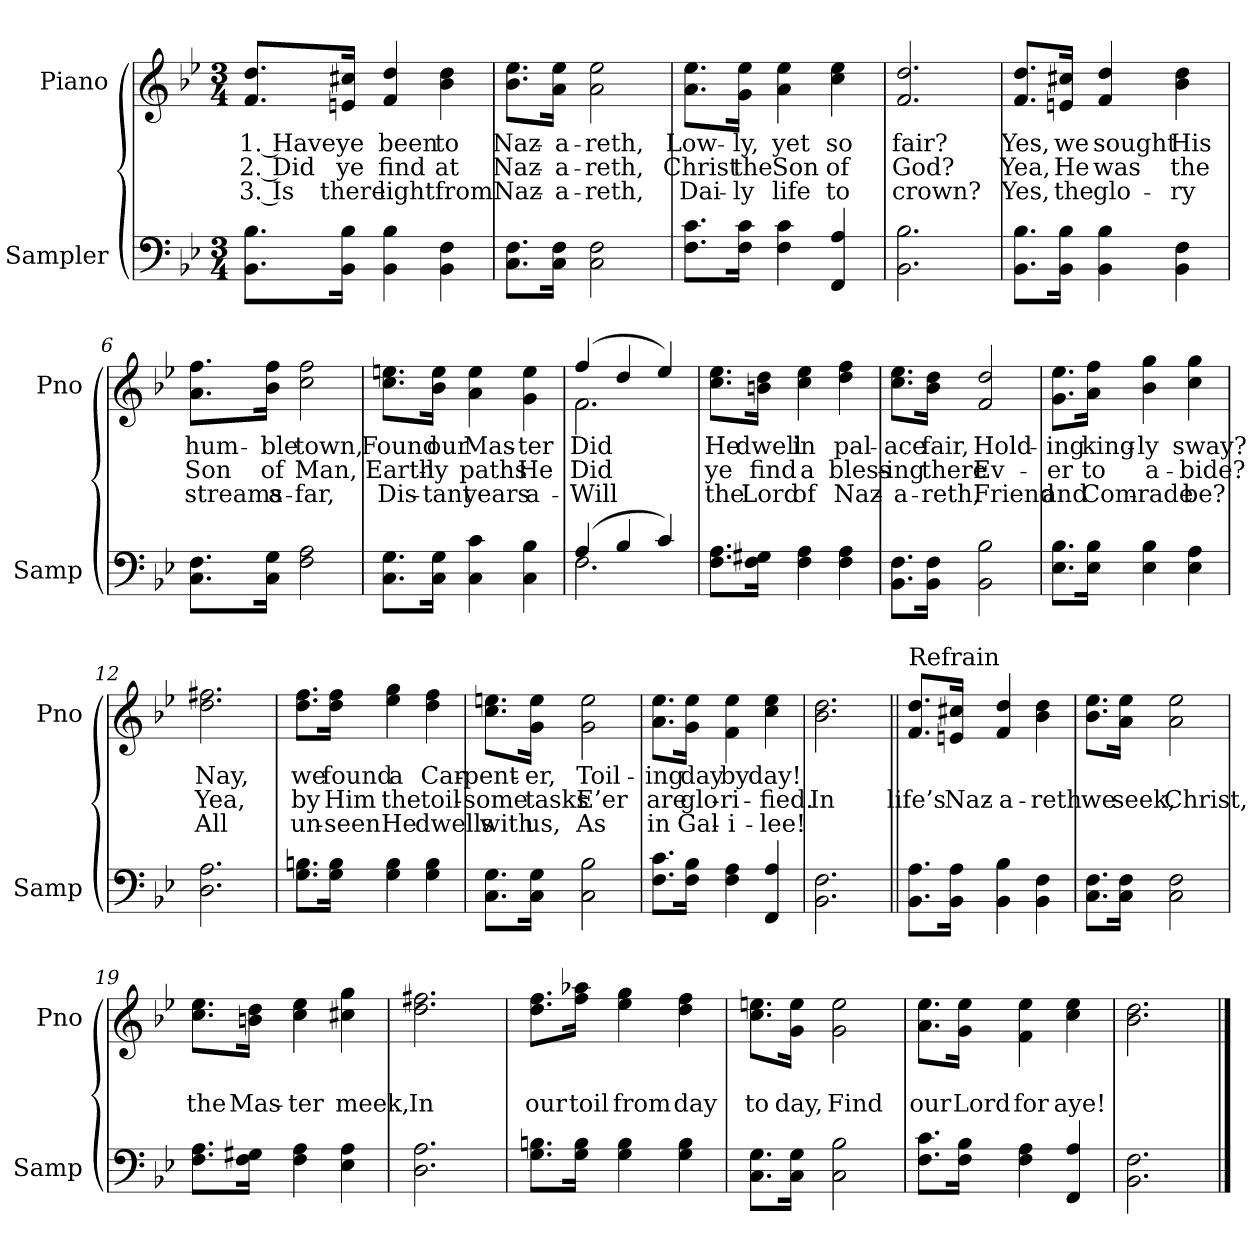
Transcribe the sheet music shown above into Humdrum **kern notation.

**kern	**kern	**text	**text	**text
*part2	*part1	*part1	*part1	*part1
*staff2	*staff1	*staff1	*staff1	*staff1
*I"Sampler	*I"Piano	*	*	*
*I'Samp	*I'Pno	*	*	*
*clefF4	*clefG2	*	*	*
*k[b-e-]	*k[b-e-]	*	*	*
*B-:	*B-:	*	*	*
*M3/4	*M3/4	*	*	*
=1	=1	=1	=1	=1
8.BB-\ 8.B-\L	8.f/ 8.dd/L	1. Have	2. Did	3. Is
16BB-\ 16B-\Jk	16en/ 16cc#X/Jk	ye	ye	there
4BB- 4B-	4f 4dd	been	find	light
4BB- 4F	4b- 4dd	to	at	from
=2	=2	=2	=2	=2
8.C\ 8.F\L	8.b-\ 8.ee-\L	Naz-	Naz-	Naz-
16C\ 16F\Jk	16a\ 16ee-\Jk	-a-	-a-	-a-
2C 2F	2a 2ee-	-reth,	-reth,	-reth,
=3	=3	=3	=3	=3
8.F\ 8.c\L	8.a\ 8.ee-\L	Low-	Christ	Dai-
16F\ 16c\Jk	16g\ 16ee-\Jk	-ly,	the	-ly
4F 4c	4a 4ee-	yet	Son	life
4FF 4A	4cc 4ee-	so	of	to
=4	=4	=4	=4	=4
2.BB- 2.B-	2.f 2.dd	fair?	God?	crown?
=5	=5	=5	=5	=5
8.BB-\ 8.B-\L	8.f/ 8.dd/L	Yes,	Yea,	Yes,
16BB-\ 16B-\Jk	16en/ 16cc#X/Jk	we	He	the
4BB- 4B-	4f 4dd	sought	was	glo-
4BB- 4F	4b- 4dd	His	the	-ry
=6	=6	=6	=6	=6
8.C\ 8.F\L	8.a\ 8.ff\L	hum-	Son	streams
16C\ 16G\Jk	16b-\ 16ff\Jk	-ble	of	a-
2F 2A	2cc 2ff	town,	Man,	-far,
=7	=7	=7	=7	=7
8.C\ 8.G\L	8.cc\ 8.een\L	Found	Earth-	Dis-
16C\ 16G\Jk	16b-\ 16ee\Jk	our	-ly	-tant
4C 4c	4a 4ee	Mas-	paths	years
4C 4B-	4g 4ee	-ter	He	a-
=8	=8	=8	=8	=8
*^	*^	*	*	*
(4A/	2.F	(4ff/	2.f	Did	Did	Will
4B-/	.	4dd/	.	.	.	.
4c/)	.	4ee-/)	.	.	.	.
*v	*v	*	*	*	*	*
*	*v	*v	*	*	*
=9	=9	=9	=9	=9
8.F\ 8.A\L	8.cc\ 8.ee-\L	He	ye	the
16F\ 16G#X\Jk	16bn\ 16dd\Jk	dwell	find	Lord
4F 4A	4cc 4ee-	in	a	of
4F 4A	4dd 4ff	pal-	bless-	Naz-
=10	=10	=10	=10	=10
8.BB-\ 8.F\L	8.cc\ 8.ee-\L	-ace	-ing	-a-
16BB-\ 16F\Jk	16b-\ 16dd\Jk	fair,	there	-reth,
2BB- 2B-	2f 2dd	Hold-	Ev-	Friend
=11	=11	=11	=11	=11
8.E-\ 8.B-\L	8.g\ 8.ee-\L	-ing	-er	and
16E-\ 16B-\Jk	16a\ 16ff\Jk	king-	to	Com-
4E- 4B-	4b- 4gg	-ly	a-	-rade
4E- 4A	4cc 4gg	sway?	-bide?	be?
=12	=12	=12	=12	=12
2.D 2.A	2.dd 2.ff#X	Nay,	Yea,	All
=13	=13	=13	=13	=13
8.G\ 8.Bn\L	8.dd\ 8.ff\L	we	by	un-
16G\ 16B\Jk	16dd\ 16ff\Jk	found	Him	-seen
4G 4B	4ee- 4gg	a	the	He
4G 4B	4dd 4ff	Car-	toil-	dwells
=14	=14	=14	=14	=14
8.C\ 8.G\L	8.cc\ 8.een\L	-pent-	-some	with
16C\ 16G\Jk	16g\ 16ee\Jk	-er,	tasks	us,
2C 2B-	2g 2ee	Toil-	E’er	As
=15	=15	=15	=15	=15
8.F\ 8.c\L	8.a\ 8.ee-\L	-ing	are	in
16F\ 16B-\Jk	16g\ 16ee-\Jk	day	glo-	Gal-
4F 4A	4f 4ee-	by	-ri-	-i-
4FF 4A	4cc 4ee-	day!	-fied.	-lee!
=16	=16	=16	=16	=16
2.BB- 2.F	2.b- 2.dd	.	In	.
=17||	=17||	=17||	=17||	=17||
!	!LO:TX:t=Refrain	!	!	!
8.BB-\ 8.A\L	8.f/ 8.dd/L	.	life’s	.
16BB-\ 16A\Jk	16en/ 16cc#X/Jk	.	Naz-	.
4BB- 4B-	4f 4dd	.	-a-	.
4BB- 4F	4b- 4dd	.	-reth	.
=18	=18	=18	=18	=18
8.C\ 8.F\L	8.b-\ 8.ee-\L	.	we	.
16C\ 16F\Jk	16a\ 16ee-\Jk	.	seek,	.
2C 2F	2a 2ee-	.	Christ,	.
=19	=19	=19	=19	=19
8.F\ 8.A\L	8.cc\ 8.ee-\L	.	the	.
16F\ 16G#X\Jk	16bn\ 16dd\Jk	.	Mas-	.
4F 4A	4cc 4ee-	.	-ter	.
4E- 4A	4cc#X 4gg	.	meek,	.
=20	=20	=20	=20	=20
2.D 2.A	2.dd 2.ff#X	.	In	.
=21	=21	=21	=21	=21
8.G\ 8.Bn\L	8.dd\ 8.ff\L	.	our	.
16G\ 16B\Jk	16ff\ 16aa-X\Jk	.	toil	.
4G 4B	4ee- 4gg	.	from	.
4G 4B	4dd 4ff	.	day	.
=22	=22	=22	=22	=22
8.C\ 8.G\L	8.cc\ 8.een\L	.	to	.
16C\ 16G\Jk	16g\ 16ee\Jk	.	day,	.
2C 2B-	2g 2ee	.	Find	.
=23	=23	=23	=23	=23
8.F\ 8.c\L	8.a\ 8.ee-\L	.	our	.
16F\ 16B-\Jk	16g\ 16ee-\Jk	.	Lord	.
4F 4A	4f 4ee-	.	for	.
4FF 4A	4cc 4ee-	.	aye!	.
=24	=24	=24	=24	=24
2.BB- 2.F	2.b- 2.dd	.	.	.
==	==	==	==	==
*-	*-	*-	*-	*-
